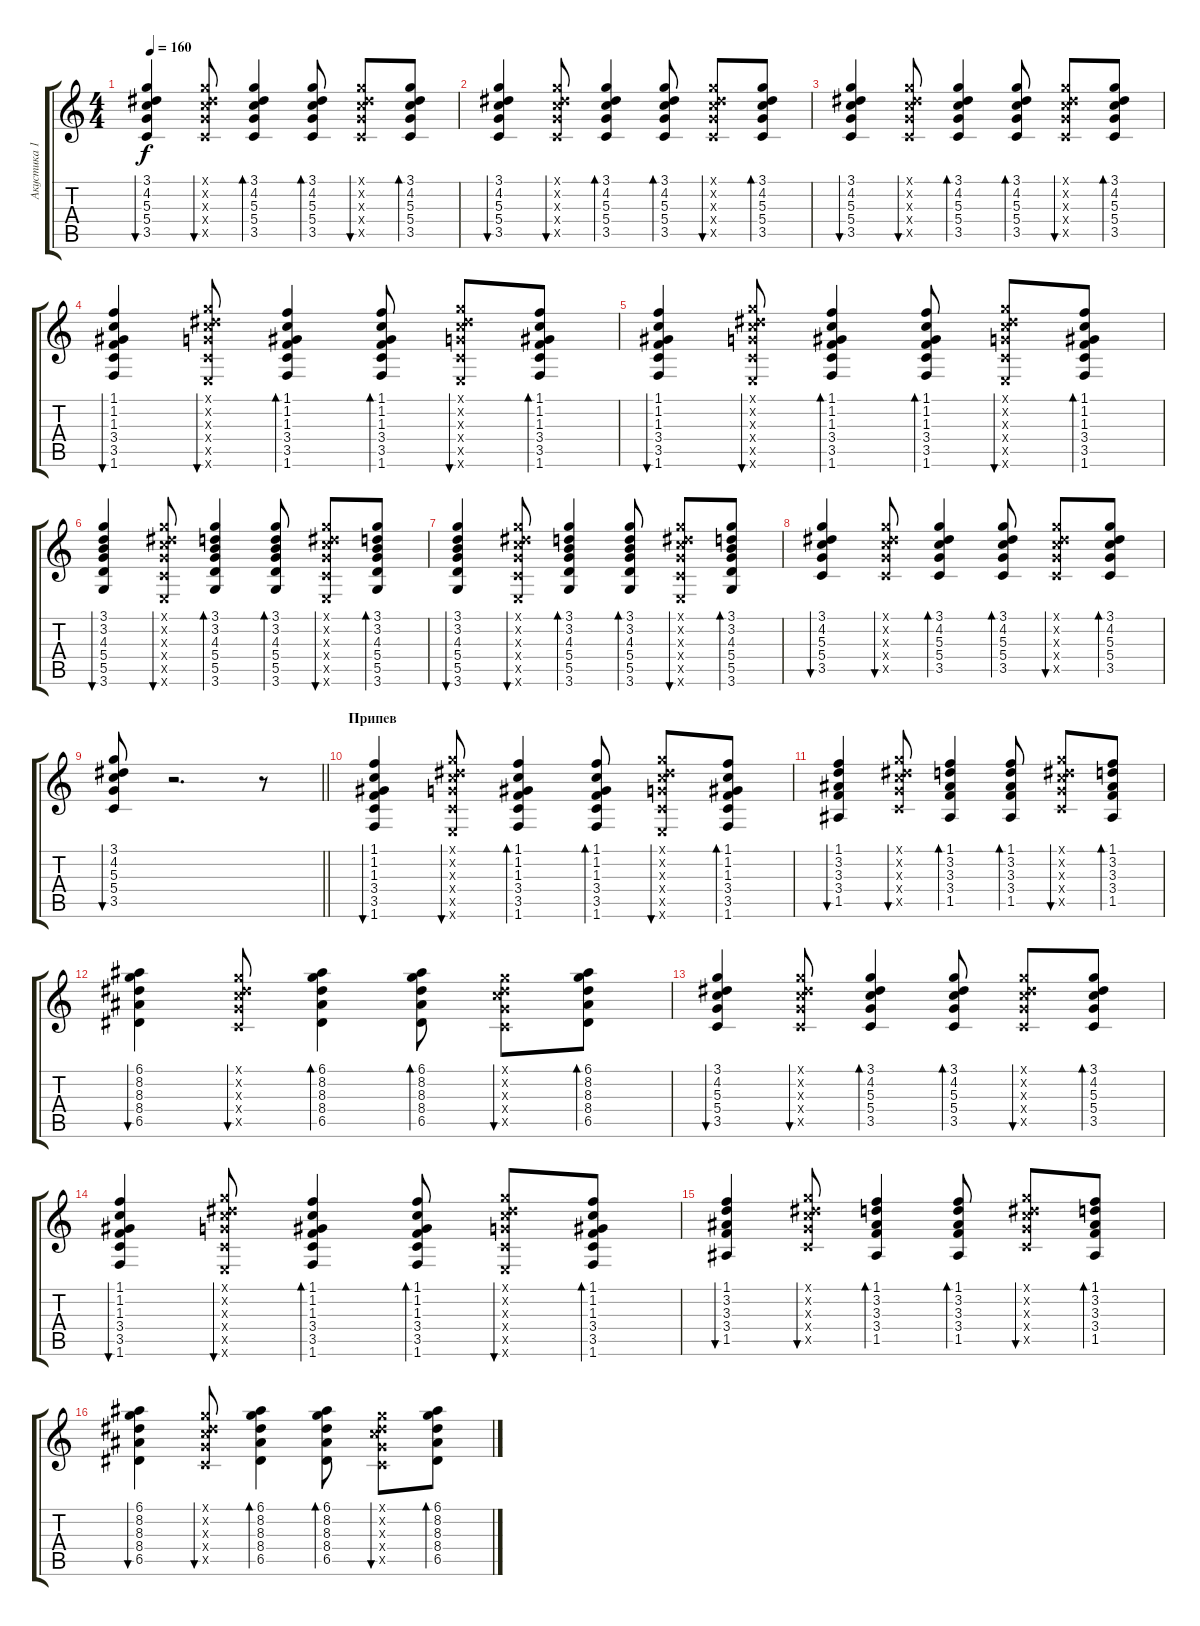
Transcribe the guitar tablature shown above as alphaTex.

\track ("Акустика 1" "Акустика 1") {instrument acousticguitarsteel}
\staff {score tabs}
\tuning (E4 B3 G3 D3 A2 E2) {hide}
\ts (4 4)
\tempo 160
\clef g2
\ks c
(3.1 4.2 5.3 5.4 3.5).4{bu 60 dy f} (3.1{x} 4.2{x} 5.3{x} 5.4{x} 3.5{x}).8{bu 60} (3.1 4.2 5.3 5.4 3.5).4{bd 60} (3.1 4.2 5.3 5.4 3.5).8{bd 60} (3.1{x} 4.2{x} 5.3{x} 5.4{x} 3.5{x}).8{bu 60} (3.1 4.2 5.3 5.4 3.5).8{bd 60} |
(3.1 4.2 5.3 5.4 3.5).4{bu 60} (3.1{x} 4.2{x} 5.3{x} 5.4{x} 3.5{x}).8{bu 60} (3.1 4.2 5.3 5.4 3.5).4{bd 60} (3.1 4.2 5.3 5.4 3.5).8{bd 60} (3.1{x} 4.2{x} 5.3{x} 5.4{x} 3.5{x}).8{bu 60} (3.1 4.2 5.3 5.4 3.5).8{bd 60} |
(3.1 4.2 5.3 5.4 3.5).4{bu 60} (3.1{x} 4.2{x} 5.3{x} 5.4{x} 3.5{x}).8{bu 60} (3.1 4.2 5.3 5.4 3.5).4{bd 60} (3.1 4.2 5.3 5.4 3.5).8{bd 60} (3.1{x} 4.2{x} 5.3{x} 5.4{x} 3.5{x}).8{bu 60} (3.1 4.2 5.3 5.4 3.5).8{bd 60} |
(1.1 1.2 1.3 3.4 3.5 1.6).4{bu 60} (3.1{x} 4.2{x} 5.3{x} 5.4{x} 3.5{x} 0.6{x}).8{bu 60} (1.1 1.2 1.3 3.4 3.5 1.6).4{bd 60} (1.1 1.2 1.3 3.4 3.5 1.6).8{bd 60} (3.1{x} 4.2{x} 5.3{x} 5.4{x} 3.5{x} 0.6{x}).8{bu 60} (1.1 1.2 1.3 3.4 3.5 1.6).8{bd 60} |
(1.1 1.2 1.3 3.4 3.5 1.6).4{bu 60} (3.1{x} 4.2{x} 5.3{x} 5.4{x} 3.5{x} 0.6{x}).8{bu 60} (1.1 1.2 1.3 3.4 3.5 1.6).4{bd 60} (1.1 1.2 1.3 3.4 3.5 1.6).8{bd 60} (3.1{x} 4.2{x} 5.3{x} 5.4{x} 3.5{x} 0.6{x}).8{bu 60} (1.1 1.2 1.3 3.4 3.5 1.6).8{bd 60} |
(3.1 3.2 4.3 5.4 5.5 3.6).4{bu 60} (3.1{x} 4.2{x} 5.3{x} 5.4{x} 3.5{x} 0.6{x}).8{bu 60} (3.1 3.2 4.3 5.4 5.5 3.6).4{bd 60} (3.1 3.2 4.3 5.4 5.5 3.6).8{bd 60} (3.1{x} 4.2{x} 5.3{x} 5.4{x} 3.5{x} 0.6{x}).8{bu 60} (3.1 3.2 4.3 5.4 5.5 3.6).8{bd 60} |
(3.1 3.2 4.3 5.4 5.5 3.6).4{bu 60} (3.1{x} 4.2{x} 5.3{x} 5.4{x} 3.5{x} 0.6{x}).8{bu 60} (3.1 3.2 4.3 5.4 5.5 3.6).4{bd 60} (3.1 3.2 4.3 5.4 5.5 3.6).8{bd 60} (3.1{x} 4.2{x} 5.3{x} 5.4{x} 3.5{x} 0.6{x}).8{bu 60} (3.1 3.2 4.3 5.4 5.5 3.6).8{bd 60} |
(3.1 4.2 5.3 5.4 3.5).4{bu 60} (3.1{x} 4.2{x} 5.3{x} 5.4{x} 3.5{x}).8{bu 60} (3.1 4.2 5.3 5.4 3.5).4{bd 60} (3.1 4.2 5.3 5.4 3.5).8{bd 60} (3.1{x} 4.2{x} 5.3{x} 5.4{x} 3.5{x}).8{bu 60} (3.1 4.2 5.3 5.4 3.5).8{bd 60} |
\barLineRight lightlight
(3.1 4.2 5.3 5.4 3.5).8{bu 60} r.2{d} r.8 |
\section ("" "Припев")
(1.1 1.2 1.3 3.4 3.5 1.6).4{bu 60} (3.1{x} 4.2{x} 5.3{x} 5.4{x} 3.5{x} 0.6{x}).8{bu 60} (1.1 1.2 1.3 3.4 3.5 1.6).4{bd 60} (1.1 1.2 1.3 3.4 3.5 1.6).8{bd 60} (3.1{x} 4.2{x} 5.3{x} 5.4{x} 3.5{x} 0.6{x}).8{bu 60} (1.1 1.2 1.3 3.4 3.5 1.6).8{bd 60} |
(1.1 3.2 3.3 3.4 1.5).4{bu 60} (3.1{x} 4.2{x} 5.3{x} 5.4{x} 3.5{x}).8{bu 60} (1.1 3.2 3.3 3.4 1.5).4{bd 60} (1.1 3.2 3.3 3.4 1.5).8{bd 60} (3.1{x} 4.2{x} 5.3{x} 5.4{x} 3.5{x}).8{bu 60} (1.1 3.2 3.3 3.4 1.5).8{bd 60} |
(6.1 8.2 8.3 8.4 6.5).4{bu 60} (3.1{x} 4.2{x} 5.3{x} 5.4{x} 3.5{x}).8{bu 60} (6.1 8.2 8.3 8.4 6.5).4{bd 60} (6.1 8.2 8.3 8.4 6.5).8{bd 60} (3.1{x} 4.2{x} 5.3{x} 5.4{x} 3.5{x}).8{bu 60} (6.1 8.2 8.3 8.4 6.5).8{bd 60} |
(3.1 4.2 5.3 5.4 3.5).4{bu 60} (3.1{x} 4.2{x} 5.3{x} 5.4{x} 3.5{x}).8{bu 60} (3.1 4.2 5.3 5.4 3.5).4{bd 60} (3.1 4.2 5.3 5.4 3.5).8{bd 60} (3.1{x} 4.2{x} 5.3{x} 5.4{x} 3.5{x}).8{bu 60} (3.1 4.2 5.3 5.4 3.5).8{bd 60} |
(1.1 1.2 1.3 3.4 3.5 1.6).4{bu 60} (3.1{x} 4.2{x} 5.3{x} 5.4{x} 3.5{x} 0.6{x}).8{bu 60} (1.1 1.2 1.3 3.4 3.5 1.6).4{bd 60} (1.1 1.2 1.3 3.4 3.5 1.6).8{bd 60} (3.1{x} 4.2{x} 5.3{x} 5.4{x} 3.5{x} 0.6{x}).8{bu 60} (1.1 1.2 1.3 3.4 3.5 1.6).8{bd 60} |
(1.1 3.2 3.3 3.4 1.5).4{bu 60} (3.1{x} 4.2{x} 5.3{x} 5.4{x} 3.5{x}).8{bu 60} (1.1 3.2 3.3 3.4 1.5).4{bd 60} (1.1 3.2 3.3 3.4 1.5).8{bd 60} (3.1{x} 4.2{x} 5.3{x} 5.4{x} 3.5{x}).8{bu 60} (1.1 3.2 3.3 3.4 1.5).8{bd 60} |
(6.1 8.2 8.3 8.4 6.5).4{bu 60} (3.1{x} 4.2{x} 5.3{x} 5.4{x} 3.5{x}).8{bu 60} (6.1 8.2 8.3 8.4 6.5).4{bd 60} (6.1 8.2 8.3 8.4 6.5).8{bd 60} (3.1{x} 4.2{x} 5.3{x} 5.4{x} 3.5{x}).8{bu 60} (6.1 8.2 8.3 8.4 6.5).8{bd 60}
